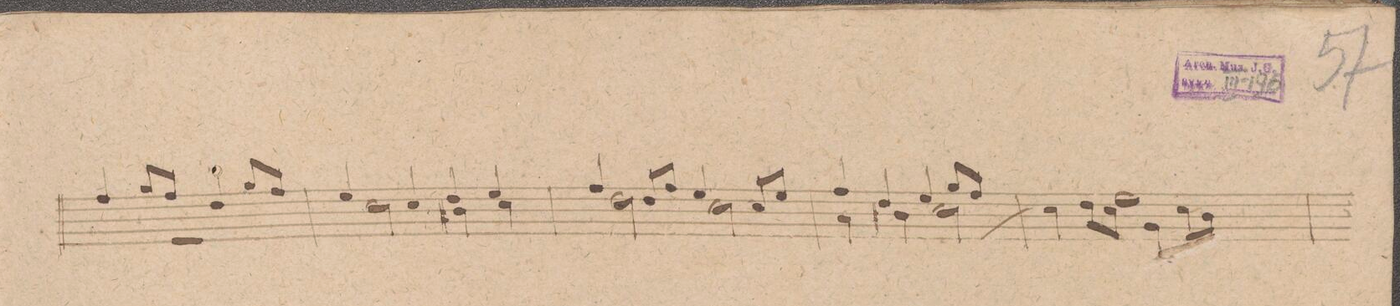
**kern	**dynam
*I"Baſso.	*
*clefF4	*
*k[f#c#g#]	*
*met(c|)	*
*M2/2	*
*^	*
4A/	1r	.
8B/L	.	.
8A/J	.	.
4F#/	.	.
8B/L	.	.
8A/J	.	.
=203	=203	=203
4G#/	2E\	.
4E/	.	.
4F#/	4D#X\	.
4G#/	4E\	.
=204	=204	=204
4A/	2F#\	.
8F#/L	.	.
8A/J	.	.
4G#/	2E\	.
8E/L	.	.
8G#/J	.	.
=205	=205	=205
4A/	4C#\	.
4F#/	4D#X\	.
4G#/	[>2E\	.
8B/L	.	.
8A/J	.	.
=206	=206	=206
1G#	4E\]	.
.	8F#\L	.
.	8E\J	.
.	4BB\	.
.	8E\L	.
.	8D\J	.
=207	=207	=207
*-	*-	*-
